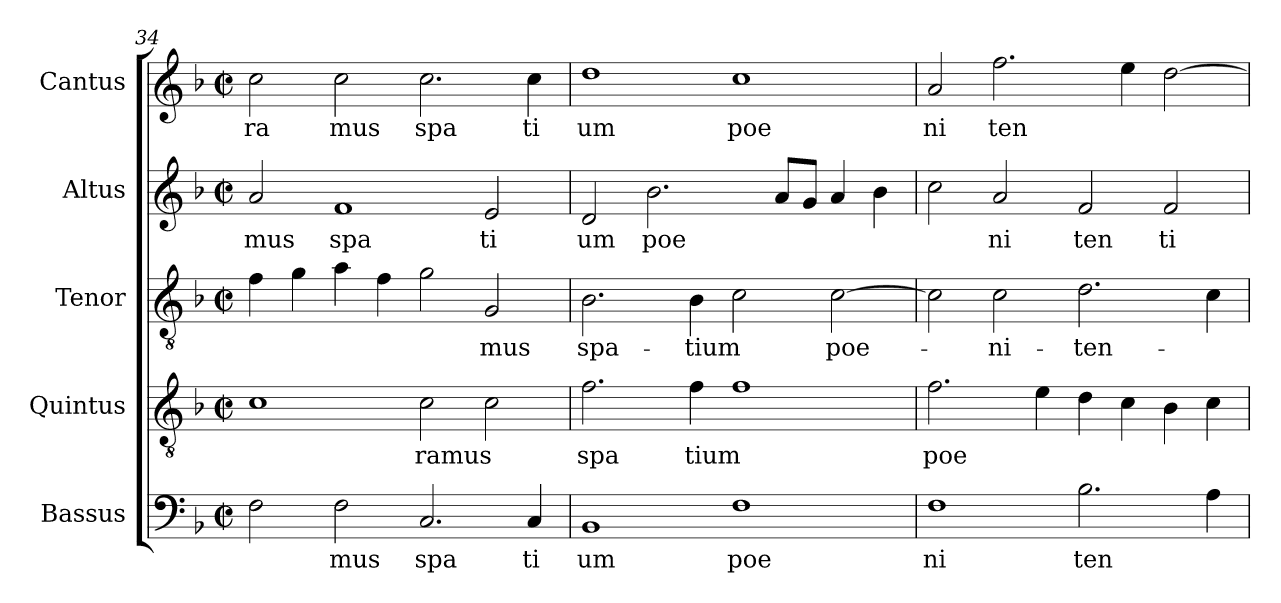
**kern	**text	**kern	**text	**kern	**text	**kern	**text	**kern	**text
*part5	*part5	*part4	*part4	*part3	*part3	*part2	*part2	*part1	*part1
*staff5	*staff5	*staff4	*staff4	*staff3	*staff3	*staff2	*staff2	*staff1	*staff1
*I"Bassus	*	*I"Quintus	*	*I"Tenor	*	*I"Altus	*	*I"Cantus	*
*clefF4	*	*clefGv2	*	*clefGv2	*	*clefG2	*	*clefG2	*
*k[b-]	*	*k[b-]	*	*k[b-]	*	*k[b-]	*	*k[b-]	*
*F:	*	*F:	*	*F:	*	*F:	*	*F:	*
*M2/2	*	*M2/2	*	*M2/2	*	*M2/2	*	*M2/2	*
*met(c|)	*	*met(c|)	*	*met(c|)	*	*met(c|)	*	*met(c|)	*
=34	=34	=34	=34	=34	=34	=34	=34	=34	=34
!	!	!	!	!	!	!	!LO:LY:b:cj	!	!LO:LY:b:cj
2F\	.	1c	.	4f\	.	2a/	mus	2cc\	ra
.	.	.	.	4g\	.	.	.	.	.
!	!LO:LY:b:cj	!	!	!	!	!	!LO:LY:b:cj	!	!LO:LY:b:cj
2F\	mus	.	.	4a\	.	1f	spa	2cc\	mus
.	.	.	.	4f\	.	.	.	.	.
!	!LO:LY:b:cj	!	!LO:LY:b	!	!	!	!	!	!LO:LY:b:cj
2.C/	spa	2c\	ramus	2g\	.	.	.	2.cc\	spa
!	!	!	!	!	!LO:LY:b:cj	!	!LO:LY:b:cj	!	!
.	.	2c\	.	2G/	-mus	2e/	ti	.	.
!	!LO:LY:b:cj	!	!	!	!	!	!	!	!LO:LY:b:cj
4C/	ti	.	.	.	.	.	.	4cc\	ti
=35	=35	=35	=35	=35	=35	=35	=35	=35	=35
!	!LO:LY:b:cj	!	!LO:LY:b:cj	!	!LO:LY:b:cj	!	!LO:LY:b:cj	!	!LO:LY:b:cj
1BB-	um	2.f\	spa	2.B-\	spa-	2d/	um	1dd	um
!	!	!	!	!	!	!	!LO:LY:b	!	!
.	.	.	.	.	.	2.b-\	poe	.	.
!	!	!	!LO:LY:b	!	!LO:LY:b	!	!	!	!
.	.	4f\	tium	4B-\	-tium	.	.	.	.
!	!LO:LY:b:cj	!	!	!	!	!	!	!	!LO:LY:b:cj
1F	poe	1f	.	2c\	.	.	.	1cc	poe
.	.	.	.	.	.	8a/L	.	.	.
.	.	.	.	.	.	8g/J	.	.	.
!	!	!	!	!	!LO:LY:b	!	!	!	!
.	.	.	.	[>2c\	poe-	4a/	.	.	.
.	.	.	.	.	.	4b-\	.	.	.
=36	=36	=36	=36	=36	=36	=36	=36	=36	=36
!	!LO:LY:b:cj	!	!LO:LY:b	!	!	!	!	!	!LO:LY:b:cj
1F	ni	2.f\	poe	2c\]	.	2cc\	.	2a/	ni
!	!	!	!	!	!LO:LY:b:cj	!	!LO:LY:b:cj	!	!LO:LY:b
.	.	.	.	2c\	-ni-	2a/	ni	2.ff\	ten
.	.	4e\	.	.	.	.	.	.	.
!	!LO:LY:b	!	!	!	!LO:LY:b	!	!LO:LY:b:cj	!	!
2.B-\	ten	4d\	.	2.d\	-ten-	2f/	ten	.	.
.	.	4c\	.	.	.	.	.	4ee\	.
!	!	!	!	!	!	!	!LO:LY:b:cj	!	!
.	.	4B-\	.	.	.	2f/	ti	[>2dd\	.
4A\	.	4c\	.	4c\	.	.	.	.	.
=	=	=	=	=	=	=	=	=	=
*-	*-	*-	*-	*-	*-	*-	*-	*-	*-
